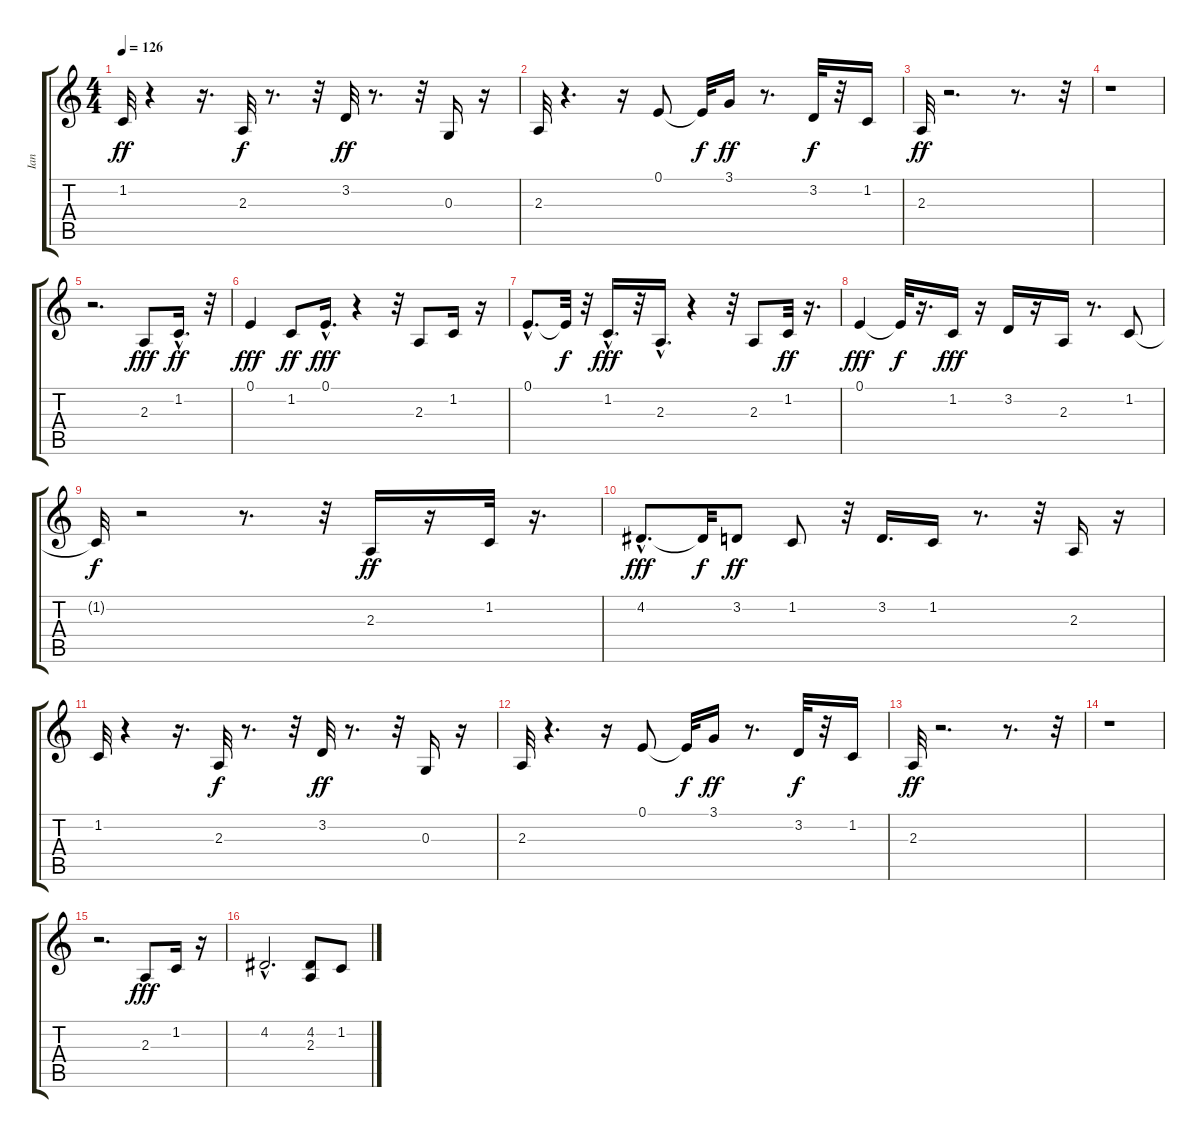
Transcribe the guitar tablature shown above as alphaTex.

\track ("Ian" "Ian") {instrument fx5brightness}
\staff {score tabs}
\tuning (E4 B3 G3 D3 A2 E2) {hide}
\ts (4 4)
\tempo 126
\clef g2
\ks c
1.2.32{dy ff} r.4 r.16{d} 2.3.32{dy f} r.8{d} r.32 3.2.32{dy ff} r.8{d} r.32 0.3.16 r.16 |
2.3.32 r.4{d} r.16 0.1.8 0.1{t}.32{dy f} 3.1.16{dy ff} r.8{d} 3.2.32{dy f} r.32 1.2.16 |
2.3.32{dy ff} r.2{d} r.8{d} r.32 |
r.1 |
r.2{d} 2.3.8{dy fff} 1.2{hac}.16{d dy ff} r.32 |
0.1.4{dy fff} 1.2.8{dy ff} 0.1{hac}.16{d dy fff} r.4 r.32 2.3.8 1.2.16 r.16 |
0.1{hac}.8{d} 0.1{t}.32{dy f} r.32 1.2{hac}.16{d dy fff} r.32 2.3{hac}.16{d} r.4 r.32 2.3.8 1.2.32{dy ff} r.16{d} |
0.1.4{dy fff} 0.1{t}.32{dy f} r.16{d} 1.2.16{dy fff} r.16 3.2.16 r.16 2.3.16 r.8{d} 1.2.8 |
1.2{t}.32{dy f} r.2 r.8{d} r.32 2.3.16{dy ff} r.16 1.2.32 r.16{d} |
4.2{hac}.8{d dy fff} 4.2{t}.32{dy f} 3.2.8{dy ff} 1.2.8 r.32 3.2.16{d} 1.2.16 r.8{d} r.32 2.3.16 r.16 |
1.2.32 r.4 r.16{d} 2.3.32{dy f} r.8{d} r.32 3.2.32{dy ff} r.8{d} r.32 0.3.16 r.16 |
2.3.32 r.4{d} r.16 0.1.8 0.1{t}.32{dy f} 3.1.16{dy ff} r.8{d} 3.2.32{dy f} r.32 1.2.16 |
2.3.32{dy ff} r.2{d} r.8{d} r.32 |
r.1 |
r.2{d} 2.3.8{dy fff} 1.2.16 r.16 |
4.2{hac}.2{d} (4.2 2.3).8 1.2.8
